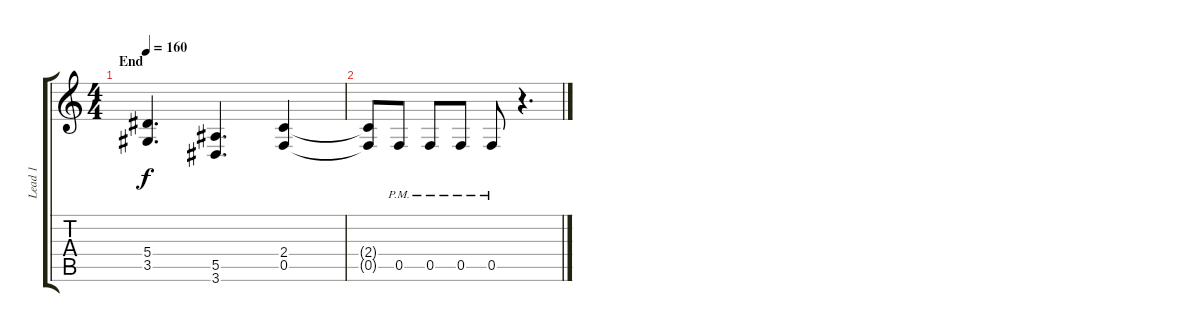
\track ("Lead 1" "Lead 1") {instrument distortionguitar}
\staff {score tabs}
\tuning (C4 G3 Eb3 Bb2 F2 C2) {hide}
\ts (4 4)
\section ("" "End")
\tempo 160
\clef g2
\ks c
(5.4 3.5).4{d dy f instrument distortionguitar} (5.5 3.6).4{d} (2.4 0.5).4 |
(2.4{t} 0.5{t}).8 0.5{pm}.8 0.5{pm}.8 0.5{pm}.8 0.5{pm}.8 r.4{d}
